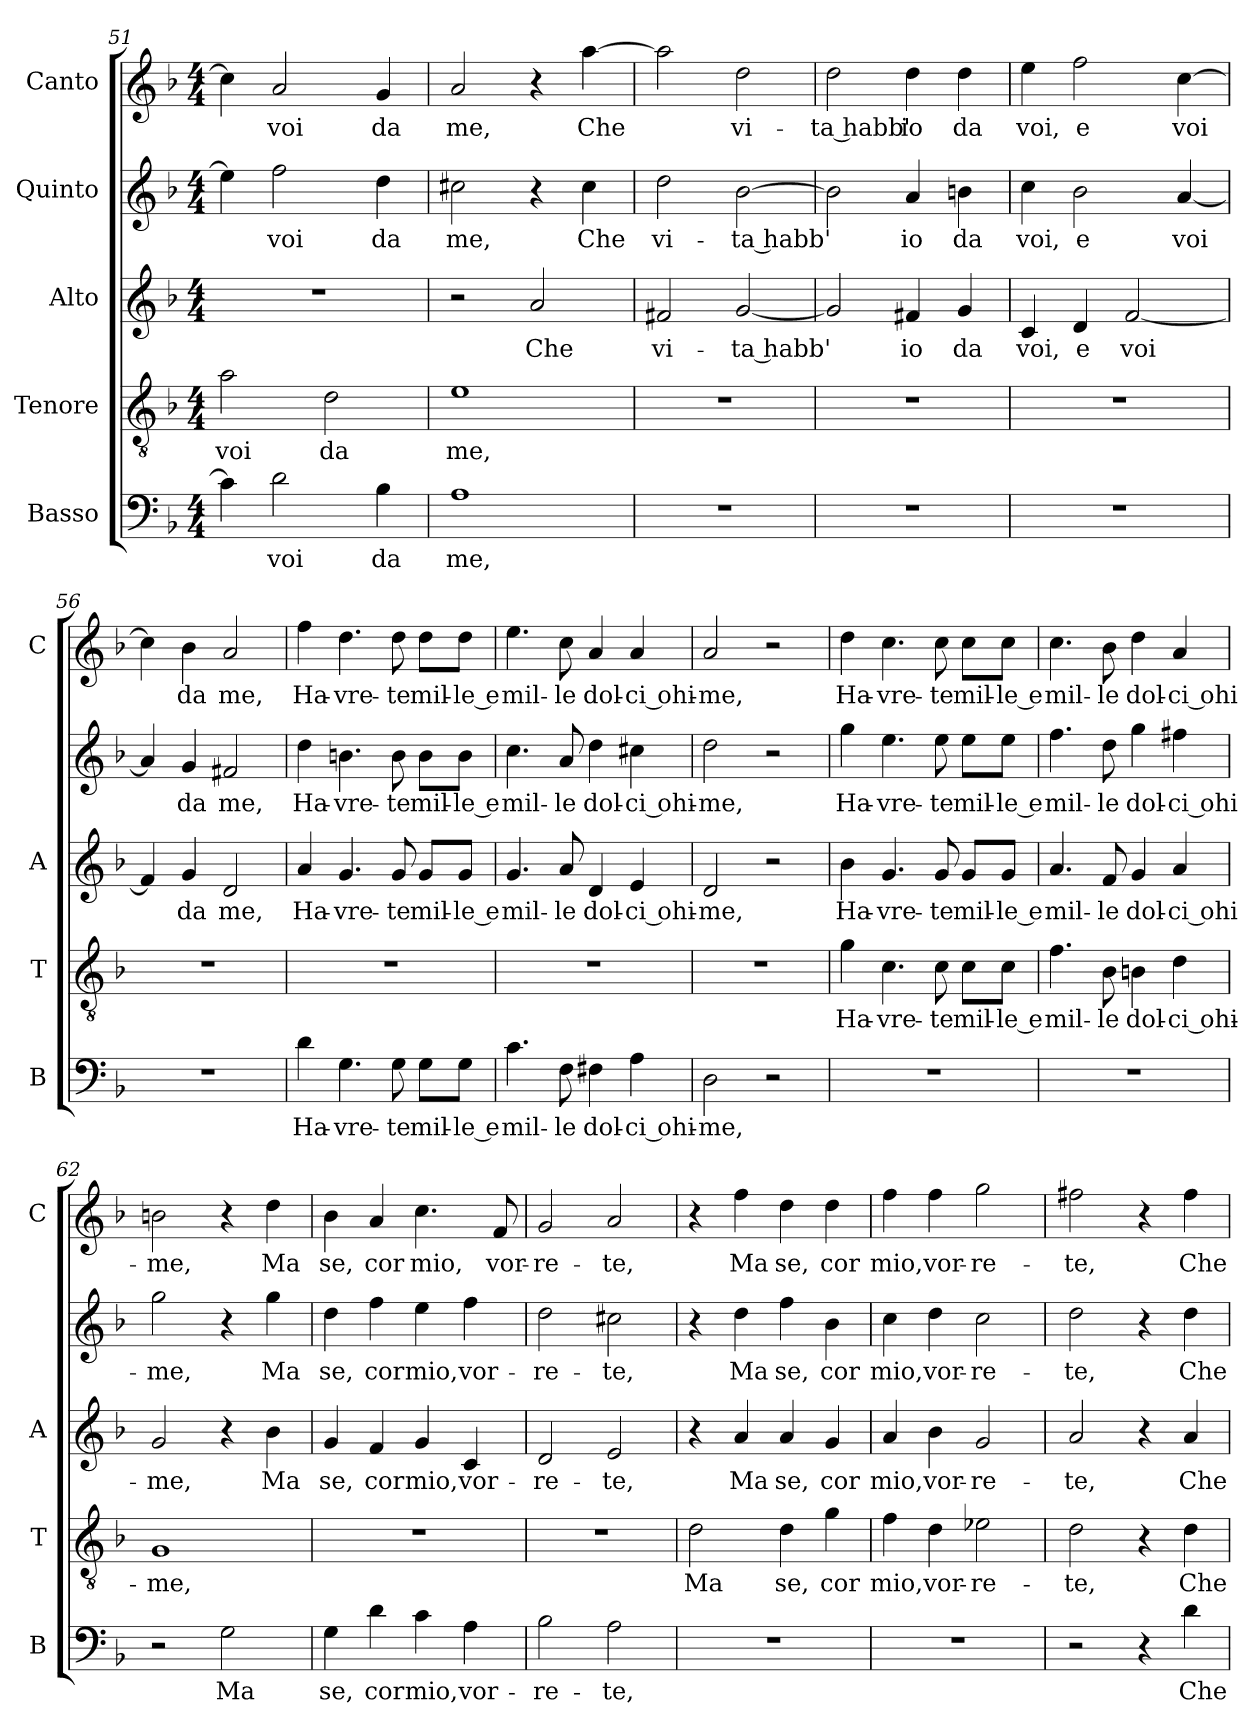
**kern	**text	**kern	**text	**kern	**text	**kern	**text	**kern	**text
*part5	*part5	*part4	*part4	*part3	*part3	*part2	*part2	*part1	*part1
*staff5	*staff5	*staff4	*staff4	*staff3	*staff3	*staff2	*staff2	*staff1	*staff1
*I"Basso	*	*I"Tenore	*	*I"Alto	*	*I"Quinto	*	*I"Canto	*
*I'B	*	*I'T	*	*I'A	*	*	*	*I'C	*
*clefF4	*	*clefGv2	*	*clefG2	*	*clefG2	*	*clefG2	*
*k[b-]	*	*k[b-]	*	*k[b-]	*	*k[b-]	*	*k[b-]	*
*F:	*	*F:	*	*F:	*	*F:	*	*F:	*
*M4/4	*	*M4/4	*	*M4/4	*	*M4/4	*	*M4/4	*
=51	=51	=51	=51	=51	=51	=51	=51	=51	=51
!	!	!	!LO:LY:b	!	!	!	!	!	!
4c\]	.	2a\	voi	1r	.	4ee\]	.	4cc\]	.
!	!LO:LY:b	!	!	!	!	!	!LO:LY:b	!	!LO:LY:b
2d\	voi	.	.	.	.	2ff\	voi	2a/	voi
!	!	!	!LO:LY:b	!	!	!	!	!	!
.	.	2d\	da	.	.	.	.	.	.
!	!LO:LY:b	!	!	!	!	!	!LO:LY:b	!	!LO:LY:b
4B-\	da	.	.	.	.	4dd\	da	4g/	da
=52	=52	=52	=52	=52	=52	=52	=52	=52	=52
!	!LO:LY:b	!	!LO:LY:b	!	!	!	!LO:LY:b	!	!LO:LY:b
1A	me,	1e	me,	2r	.	2cc#X\	me,	2a/	me,
!	!	!	!	!	!LO:LY:b	!	!	!	!
.	.	.	.	2a/	Che	4r	.	4r	.
!	!	!	!	!	!	!	!LO:LY:b	!	!LO:LY:b
.	.	.	.	.	.	4cc#\	Che	[4aa\	Che
=53	=53	=53	=53	=53	=53	=53	=53	=53	=53
!	!	!	!	!	!LO:LY:b	!	!LO:LY:b	!	!
1r	.	1r	.	2f#X/	vi-	2dd\	vi-	2aa\]	.
!	!	!	!	!	!LO:LY:b	!	!LO:LY:b	!	!LO:LY:b
.	.	.	.	[2g/	-ta habb'	[2b-\	-ta habb'	2dd\	vi-
=54	=54	=54	=54	=54	=54	=54	=54	=54	=54
!	!	!	!	!	!	!	!	!	!LO:LY:b
1r	.	1r	.	2g/]	.	2b-\]	.	2dd\	-ta habb'
!	!	!	!	!	!LO:LY:b	!	!LO:LY:b	!	!LO:LY:b
.	.	.	.	4f#X/	io	4a/	io	4dd\	io
!	!	!	!	!	!LO:LY:b	!	!LO:LY:b	!	!LO:LY:b
.	.	.	.	4g/	da	4bn\	da	4dd\	da
=55	=55	=55	=55	=55	=55	=55	=55	=55	=55
!	!	!	!	!	!LO:LY:b	!	!LO:LY:b	!	!LO:LY:b
1r	.	1r	.	4c/	voi,	4cc\	voi,	4ee\	voi,
!	!	!	!	!	!LO:LY:b	!	!LO:LY:b	!	!LO:LY:b
.	.	.	.	4d/	e	2b-\	e	2ff\	e
!	!	!	!	!	!LO:LY:b	!	!	!	!
.	.	.	.	[2f/	voi	.	.	.	.
!	!	!	!	!	!	!	!LO:LY:b	!	!LO:LY:b
.	.	.	.	.	.	[4a/	voi	[4cc\	voi
=56	=56	=56	=56	=56	=56	=56	=56	=56	=56
1r	.	1r	.	4f/]	.	4a/]	.	4cc\]	.
!	!	!	!	!	!LO:LY:b	!	!LO:LY:b	!	!LO:LY:b
.	.	.	.	4g/	da	4g/	da	4b-\	da
!	!	!	!	!	!LO:LY:b	!	!LO:LY:b	!	!LO:LY:b
.	.	.	.	2d/	me,	2f#X/	me,	2a/	me,
!!LO:LB:g=z
=57	=57	=57	=57	=57	=57	=57	=57	=57	=57
!	!LO:LY:b	!	!	!	!LO:LY:b	!	!LO:LY:b	!	!LO:LY:b
4d\	Ha-	1r	.	4a/	Ha-	4dd\	Ha-	4ff\	Ha-
!	!LO:LY:b	!	!	!	!LO:LY:b	!	!LO:LY:b	!	!LO:LY:b
4.G\	-vre-	.	.	4.g/	-vre-	4.bn\	-vre-	4.dd\	-vre-
!	!LO:LY:b	!	!	!	!LO:LY:b	!	!LO:LY:b	!	!LO:LY:b
8G\	-te	.	.	8g/	-te	8b\	-te	8dd\	-te
!	!LO:LY:b	!	!	!	!LO:LY:b	!	!LO:LY:b	!	!LO:LY:b
8G\L	mil-	.	.	8g/L	mil-	8b\L	mil-	8dd\L	mil-
!	!LO:LY:b	!	!	!	!LO:LY:b	!	!LO:LY:b	!	!LO:LY:b
8G\J	-le e	.	.	8g/J	-le e	8b\J	-le e	8dd\J	-le e
=58	=58	=58	=58	=58	=58	=58	=58	=58	=58
!	!LO:LY:b	!	!	!	!LO:LY:b	!	!LO:LY:b	!	!LO:LY:b
4.c\	mil-	1r	.	4.g/	mil-	4.cc\	mil-	4.ee\	mil-
!	!LO:LY:b	!	!	!	!LO:LY:b	!	!LO:LY:b	!	!LO:LY:b
8F\	-le	.	.	8a/	-le	8a/	-le	8cc\	-le
!	!LO:LY:b	!	!	!	!LO:LY:b	!	!LO:LY:b	!	!LO:LY:b
4F#X\	dol-	.	.	4d/	dol-	4dd\	dol-	4a/	dol-
!	!LO:LY:b	!	!	!	!LO:LY:b	!	!LO:LY:b	!	!LO:LY:b
4A\	-ci ohi-	.	.	4e/	-ci ohi-	4cc#X\	-ci ohi-	4a/	-ci ohi-
=59	=59	=59	=59	=59	=59	=59	=59	=59	=59
!	!LO:LY:b	!	!	!	!LO:LY:b	!	!LO:LY:b	!	!LO:LY:b
2D\	-me,	1r	.	2d/	-me,	2dd\	-me,	2a/	-me,
2r	.	.	.	2r	.	2r	.	2r	.
=60	=60	=60	=60	=60	=60	=60	=60	=60	=60
!	!	!	!LO:LY:b	!	!LO:LY:b	!	!LO:LY:b	!	!LO:LY:b
1r	.	4g\	Ha-	4b-\	Ha-	4gg\	Ha-	4dd\	Ha-
!	!	!	!LO:LY:b	!	!LO:LY:b	!	!LO:LY:b	!	!LO:LY:b
.	.	4.c\	-vre-	4.g/	-vre-	4.ee\	-vre-	4.cc\	-vre-
!	!	!	!LO:LY:b	!	!LO:LY:b	!	!LO:LY:b	!	!LO:LY:b
.	.	8c\	-te	8g/	-te	8ee\	-te	8cc\	-te
!	!	!	!LO:LY:b	!	!LO:LY:b	!	!LO:LY:b	!	!LO:LY:b
.	.	8c\L	mil-	8g/L	mil-	8ee\L	mil-	8cc\L	mil-
!	!	!	!LO:LY:b	!	!LO:LY:b	!	!LO:LY:b	!	!LO:LY:b
.	.	8c\J	-le e	8g/J	-le e	8ee\J	-le e	8cc\J	-le e
=61	=61	=61	=61	=61	=61	=61	=61	=61	=61
!	!	!	!LO:LY:b	!	!LO:LY:b	!	!LO:LY:b	!	!LO:LY:b
1r	.	4.f\	mil-	4.a/	mil-	4.ff\	mil-	4.cc\	mil-
!	!	!	!LO:LY:b	!	!LO:LY:b	!	!LO:LY:b	!	!LO:LY:b
.	.	8B-\	-le	8f/	-le	8dd\	-le	8b-\	-le
!	!	!	!LO:LY:b	!	!LO:LY:b	!	!LO:LY:b	!	!LO:LY:b
.	.	4Bn\	dol-	4g/	dol-	4gg\	dol-	4dd\	dol-
!	!	!	!LO:LY:b	!	!LO:LY:b	!	!LO:LY:b	!	!LO:LY:b
.	.	4d\	-ci ohi-	4a/	-ci ohi-	4ff#X\	-ci ohi-	4a/	-ci ohi-
=62	=62	=62	=62	=62	=62	=62	=62	=62	=62
!	!	!	!LO:LY:b	!	!LO:LY:b	!	!LO:LY:b	!	!LO:LY:b
2r	.	1G	-me,	2g/	-me,	2gg\	-me,	2bn\	-me,
!	!LO:LY:b	!	!	!	!	!	!	!	!
2G\	Ma	.	.	4r	.	4r	.	4r	.
!	!	!	!	!	!LO:LY:b	!	!LO:LY:b	!	!LO:LY:b
.	.	.	.	4b-\	Ma	4gg\	Ma	4dd\	Ma
=63	=63	=63	=63	=63	=63	=63	=63	=63	=63
!	!LO:LY:b	!	!	!	!LO:LY:b	!	!LO:LY:b	!	!LO:LY:b
4G\	se,	1r	.	4g/	se,	4dd\	se,	4b-\	se,
!	!LO:LY:b	!	!	!	!LO:LY:b	!	!LO:LY:b	!	!LO:LY:b
4d\	cor	.	.	4f/	cor	4ff\	cor	4a/	cor
!	!LO:LY:b	!	!	!	!LO:LY:b	!	!LO:LY:b	!	!LO:LY:b
4c\	mio,	.	.	4g/	mio,	4ee\	mio,	4.cc\	mio,
!	!LO:LY:b	!	!	!	!LO:LY:b	!	!LO:LY:b	!	!
4A\	vor-	.	.	4c/	vor-	4ff\	vor-	.	.
!	!	!	!	!	!	!	!	!	!LO:LY:b
.	.	.	.	.	.	.	.	8f/	vor-
!!LO:PB:g=z
=64	=64	=64	=64	=64	=64	=64	=64	=64	=64
!	!LO:LY:b	!	!	!	!LO:LY:b	!	!LO:LY:b	!	!LO:LY:b
2B-\	-re-	1r	.	2d/	-re-	2dd\	-re-	2g/	-re-
!	!LO:LY:b	!	!	!	!LO:LY:b	!	!LO:LY:b	!	!LO:LY:b
2A\	-te,	.	.	2e/	-te,	2cc#X\	-te,	2a/	-te,
=65	=65	=65	=65	=65	=65	=65	=65	=65	=65
!	!	!	!LO:LY:b	!	!	!	!	!	!
1r	.	2d\	Ma	4r	.	4r	.	4r	.
!	!	!	!	!	!LO:LY:b	!	!LO:LY:b	!	!LO:LY:b
.	.	.	.	4a/	Ma	4dd\	Ma	4ff\	Ma
!	!	!	!LO:LY:b	!	!LO:LY:b	!	!LO:LY:b	!	!LO:LY:b
.	.	4d\	se,	4a/	se,	4ff\	se,	4dd\	se,
!	!	!	!LO:LY:b	!	!LO:LY:b	!	!LO:LY:b	!	!LO:LY:b
.	.	4g\	cor	4g/	cor	4b-\	cor	4dd\	cor
=66	=66	=66	=66	=66	=66	=66	=66	=66	=66
!	!	!	!LO:LY:b	!	!LO:LY:b	!	!LO:LY:b	!	!LO:LY:b
1r	.	4f\	mio,	4a/	mio,	4cc\	mio,	4ff\	mio,
!	!	!	!LO:LY:b	!	!LO:LY:b	!	!LO:LY:b	!	!LO:LY:b
.	.	4d\	vor-	4b-\	vor-	4dd\	vor-	4ff\	vor-
!	!	!	!LO:LY:b	!	!LO:LY:b	!	!LO:LY:b	!	!LO:LY:b
.	.	2e-X\	-re-	2g/	-re-	2cc\	-re-	2gg\	-re-
=67	=67	=67	=67	=67	=67	=67	=67	=67	=67
!	!	!	!LO:LY:b	!	!LO:LY:b	!	!LO:LY:b	!	!LO:LY:b
2r	.	2d\	-te,	2a/	-te,	2dd\	-te,	2ff#X\	-te,
4r	.	4r	.	4r	.	4r	.	4r	.
!	!LO:LY:b	!	!LO:LY:b	!	!LO:LY:b	!	!LO:LY:b	!	!LO:LY:b
4d\	Che	4d\	Che	4a/	Che	4dd\	Che	4ff#\	Che
=	=	=	=	=	=	=	=	=	=
*-	*-	*-	*-	*-	*-	*-	*-	*-	*-
